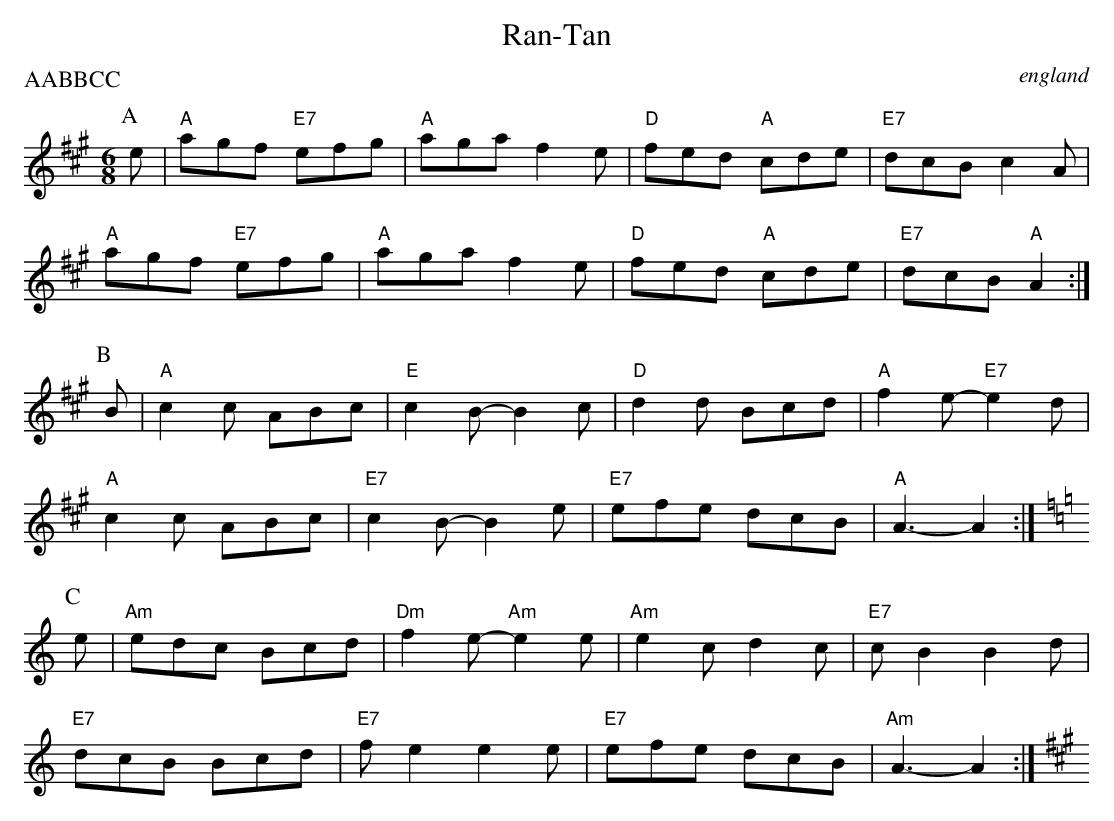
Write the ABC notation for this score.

X:1
T:Ran-Tan
O:england
P:AABBCC
M:6/8
K:A
P:A
e|"A"agf "E7"efg|"A"aga f2e|"D"fed "A"cde|"E7"dcB c2A|
"A"agf "E7"efg|"A"aga f2e|"D"fed "A"cde|"E7"dcB "A"A2:|
P:B
B|"A"c2c ABc|"E"c2B -B2c|"D"d2d Bcd|"A"f2e -"E7"e2d|
"A"c2c ABc|"E7"c2B -B2e|"E7"efe dcB|"A"A3 -A2:|
K:Am
P:C
e|"Am"edc Bcd|"Dm"f2e -"Am"e2e|"Am"e2c d2c|"E7"cB2 B2d|
"E7"dcB Bcd|"E7"fe2 e2e|"E7"efe dcB|"Am"A3 -A2:|
K:A
||
